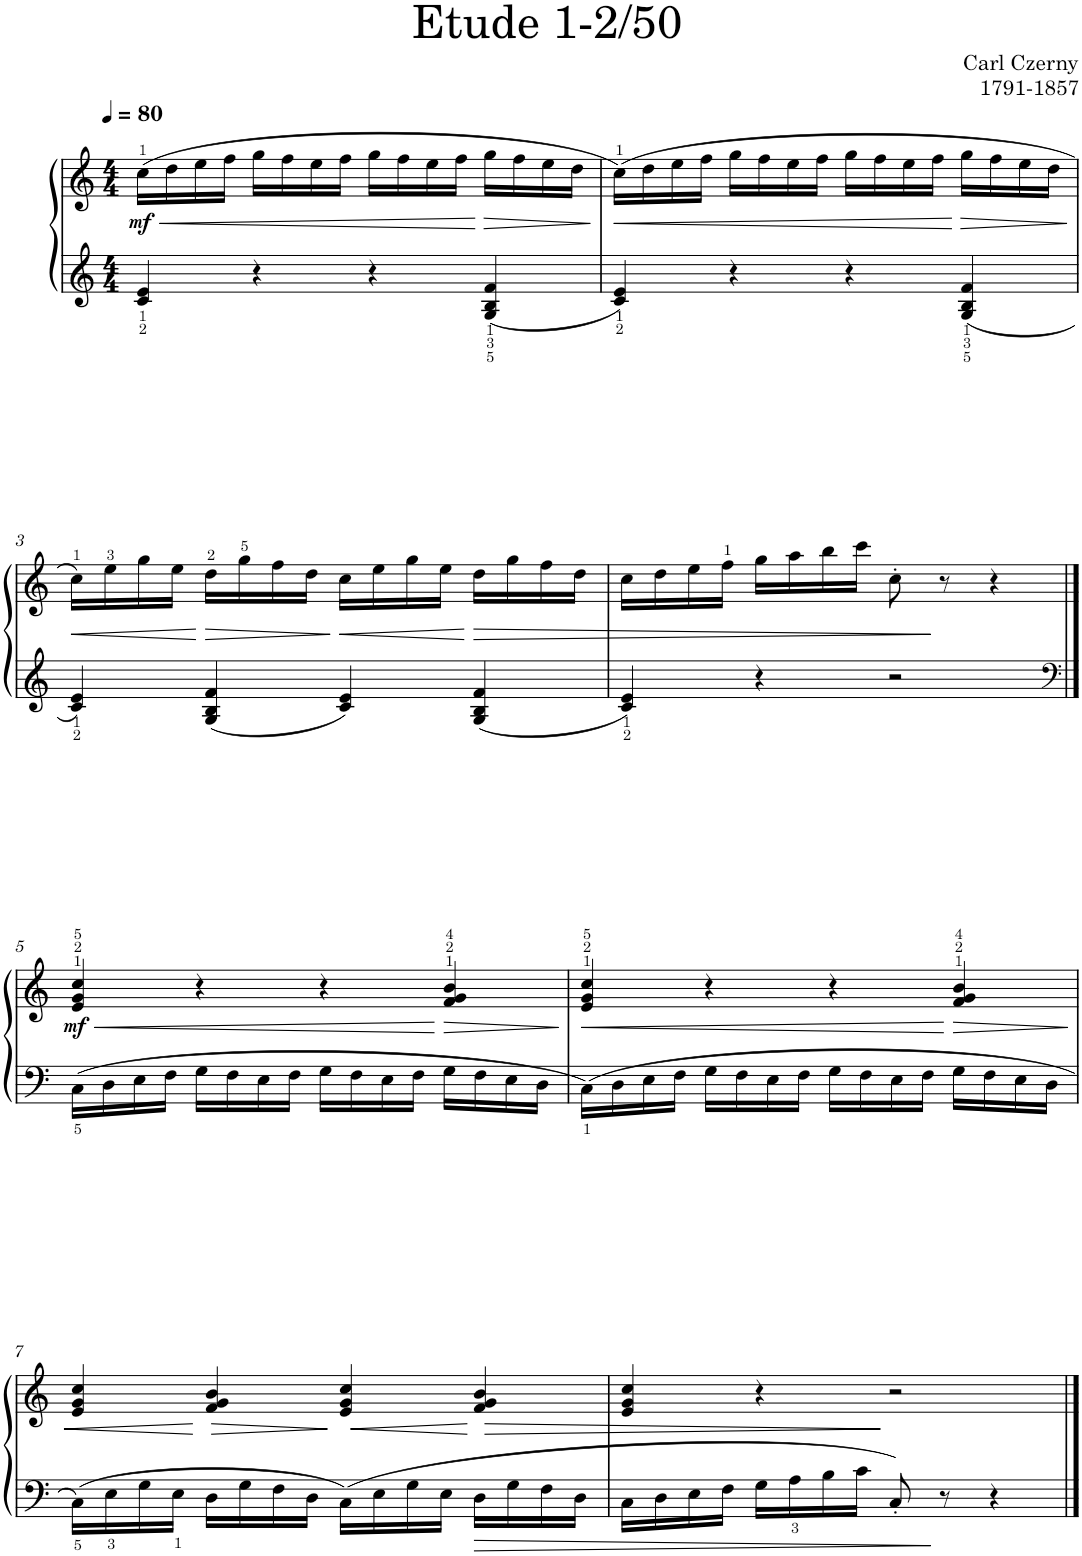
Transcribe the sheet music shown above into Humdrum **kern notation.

**kern	**kern	**dynam
*part1	*part1	*part1
*staff2	*staff1	*staff1/2
*I"Piano	*	*
*I'Pno.	*	*
*clefG2	*clefG2	*
*k[]	*k[]	*
*M4/4	*M4/4	*
*MM80	*MM80	*
=1	=1	=1
!	!	!LO:HP:b
!	!	!LO:DY:n=1:b
4c/ 4e/	(16cc\LL	< mf
.	16dd\	.
.	16ee\	.
.	16ff\JJ	.
4r	16gg\LL	.
.	16ff\	.
.	16ee\	.
.	16ff\JJ	.
4r	16gg\LL	.
.	16ff\	.
.	16ee\	.
.	16ff\JJ	.
!	!	!LO:HP:n=1:b
4G/ 4B/ 4f/	16gg\LL	[ >
.	16ff\	.
.	16ee\	.
.	16dd\JJ	.
.	.	]
=2	=2	=2
!	!	!LO:HP:b
4c/ 4e/	(16cc\LL)	<
.	16dd\	.
.	16ee\	.
.	16ff\JJ	.
4r	16gg\LL	.
.	16ff\	.
.	16ee\	.
.	16ff\JJ	.
4r	16gg\LL	.
.	16ff\	.
.	16ee\	.
.	16ff\JJ	.
!	!	!LO:HP:n=1:b
4G/ 4B/ 4f/	16gg\LL	[ >
.	16ff\	.
.	16ee\	.
.	16dd\JJ	.
.	.	]
!!LO:LB:g=z
=3	=3	=3
!	!	!LO:HP:b
4c/ 4e/	16cc\LL)	<
.	16ee\	.
.	16gg\	.
.	16ee\JJ	.
!	!	!LO:HP:n=1:b
4G/ 4B/ 4f/	16dd\LL	[ >
.	16gg\	.
.	16ff\	.
.	16dd\JJ	.
!	!	!LO:HP:n=1:b
4c/ 4e/	16cc\LL	] <
.	16ee\	.
.	16gg\	.
.	16ee\JJ	.
!	!	!LO:HP:n=1:b
4G/ 4B/ 4f/	16dd\LL	[ >
.	16gg\	.
.	16ff\	.
.	16dd\JJ	.
=4	=4	=4
4c/ 4e/	16cc\LL	.
.	16dd\	.
.	16ee\	.
.	16ff\JJ	.
4r	16gg\LL	.
.	16aa\	.
.	16bb\	.
.	16ccc\JJ	.
2r	8cc'\	.
.	8r	]
.	4r	.
!!LO:LB:g=z
==5	==5	==5
*clefF4	*	*
!	!	!LO:HP:b
!	!	!LO:DY:n=1:b
16C\LL	4e/ 4g/ 4cc/	< mf
16D\	.	.
16E\	.	.
16F\JJ	.	.
16G\LL	4r	.
16F\	.	.
16E\	.	.
16F\JJ	.	.
16G\LL	4r	.
16F\	.	.
16E\	.	.
16F\JJ	.	.
!	!	!LO:HP:n=1:b
16G\LL	4f/ 4g/ 4b/	[ >
16F\	.	.
16E\	.	.
16D\JJ	.	.
.	.	]
=6	=6	=6
!	!	!LO:HP:b
16C\LL	4e/ 4g/ 4cc/	<
16D\	.	.
16E\	.	.
16F\JJ	.	.
16G\LL	4r	.
16F\	.	.
16E\	.	.
16F\JJ	.	.
16G\LL	4r	.
16F\	.	.
16E\	.	.
16F\JJ	.	.
!	!	!LO:HP:n=1:b
16G\LL	4f/ 4g/ 4b/	[ >
16F\	.	.
16E\	.	.
16D\JJ	.	.
.	.	]
!!LO:LB:g=z
=7	=7	=7
!	!	!LO:HP:b
16C\LL	4e/ 4g/ 4cc/	<
16E\	.	.
16G\	.	.
16E\JJ	.	.
!	!	!LO:HP:n=1:b
16D\LL	4f/ 4g/ 4b/	[ >
16G\	.	.
16F\	.	.
16D\JJ	.	.
!	!	!LO:HP:n=1:b
16C\LL	4e/ 4g/ 4cc/	] <
16E\	.	.
16G\	.	.
16E\JJ	.	.
!	!	!LO:HP:n=1:b
16D\LL	4f/ 4g/ 4b/	[ >
16G\	.	.
16F\	.	.
16D\JJ	.	.
=8	=8	=8
16C\LL	4e/ 4g/ 4cc/	.
16D\	.	.
16E\	.	.
16F\JJ	.	.
16G\LL	4r	.
16A\	.	.
16B\	.	.
16c\JJ	.	.
8C'/	2r	]
8r	.	.
4r	.	.
==	==	==
*-	*-	*-
